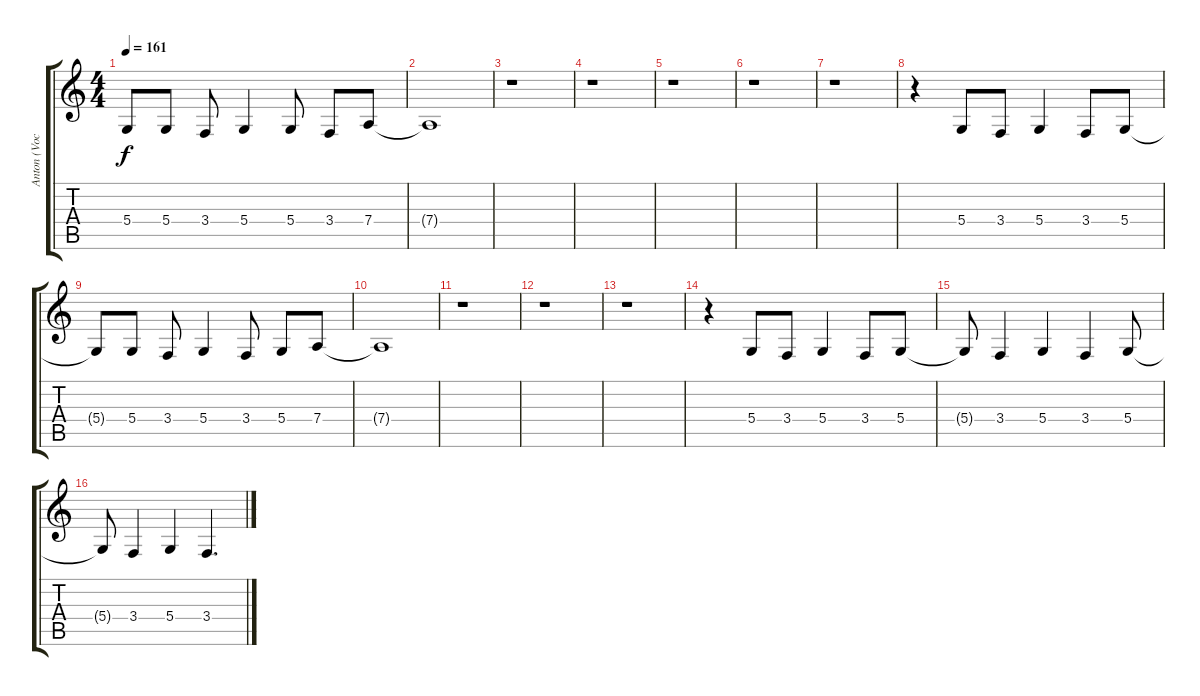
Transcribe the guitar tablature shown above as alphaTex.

\track ("Anton (Vocals)" "Anton (Voc") {instrument acousticgrandpiano}
\staff {score tabs}
\tuning (E4 B3 G3 D3 A2 E2) {hide}
\ts (4 4)
\tempo 161
\clef g2
\ks c
5.4{t}.8{dy f} 5.4.8 3.4.8 5.4.4 5.4.8 3.4.8 7.4.8 |
7.4{t}.1 |
r.1 |
r.1 |
r.1 |
r.1 |
r.1 |
r.4 5.4.8 3.4.8 5.4.4 3.4.8 5.4.8 |
5.4{t}.8 5.4.8 3.4.8 5.4.4 3.4.8 5.4.8 7.4.8 |
7.4{t}.1 |
r.1 |
r.1 |
r.1 |
r.4 5.4.8 3.4.8 5.4.4 3.4.8 5.4.8 |
5.4{t}.8 3.4.4 5.4.4 3.4.4 5.4.8 |
5.4{t}.8 3.4.4 5.4.4 3.4.4{d}
